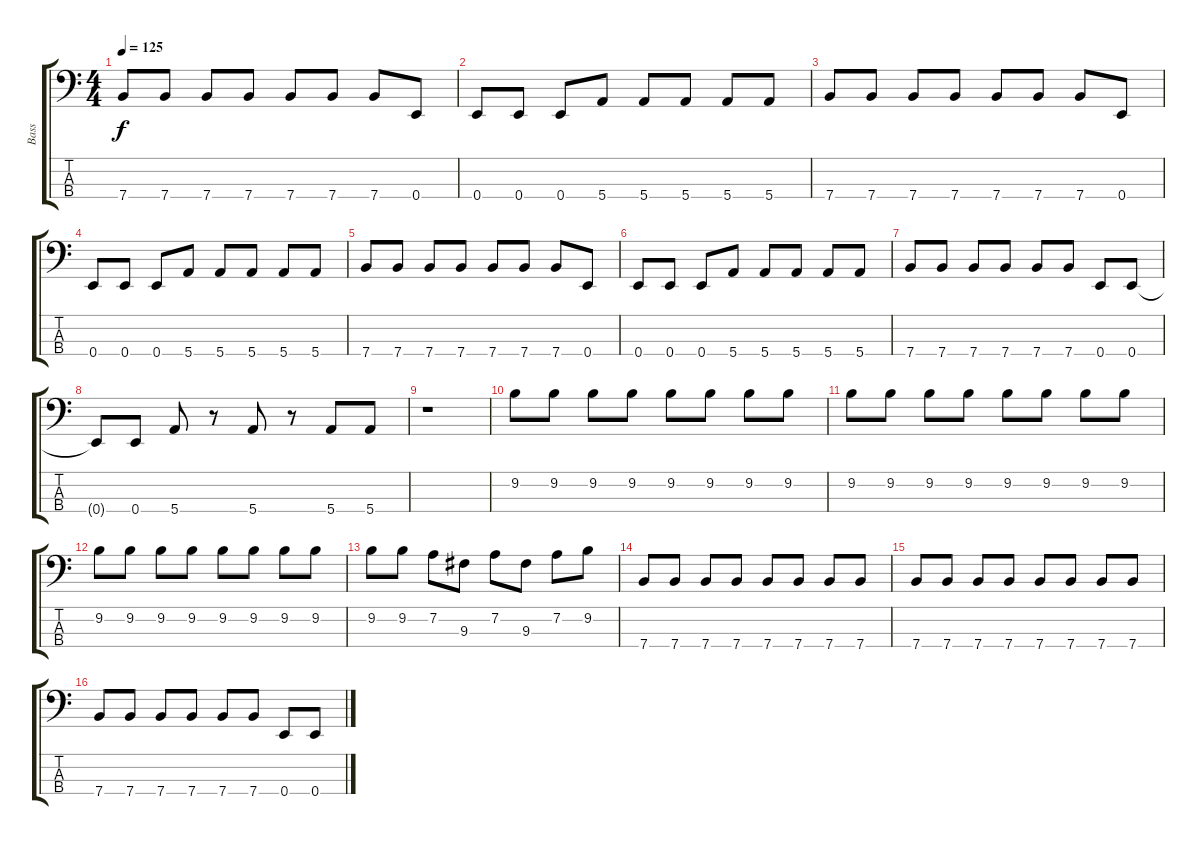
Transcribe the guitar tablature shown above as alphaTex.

\track ("Bass" "Bass") {instrument slapbass1}
\staff {score tabs}
\tuning (G2 D2 A1 E1) {hide}
\ts (4 4)
\tempo 125
\clef f4
\ks c
7.4.8{dy f} 7.4.8 7.4.8 7.4.8 7.4.8 7.4.8 7.4.8 0.4.8 |
0.4.8 0.4.8 0.4.8 5.4.8 5.4.8 5.4.8 5.4.8 5.4.8 |
7.4.8 7.4.8 7.4.8 7.4.8 7.4.8 7.4.8 7.4.8 0.4.8 |
0.4.8 0.4.8 0.4.8 5.4.8 5.4.8 5.4.8 5.4.8 5.4.8 |
7.4.8 7.4.8 7.4.8 7.4.8 7.4.8 7.4.8 7.4.8 0.4.8 |
0.4.8 0.4.8 0.4.8 5.4.8 5.4.8 5.4.8 5.4.8 5.4.8 |
7.4.8 7.4.8 7.4.8 7.4.8 7.4.8 7.4.8 0.4.8 0.4.8 |
0.4{t}.8 0.4.8 5.4.8 r.8 5.4.8 r.8 5.4.8 5.4.8 |
r.1 |
9.2.8 9.2.8 9.2.8 9.2.8 9.2.8 9.2.8 9.2.8 9.2.8 |
9.2.8 9.2.8 9.2.8 9.2.8 9.2.8 9.2.8 9.2.8 9.2.8 |
9.2.8 9.2.8 9.2.8 9.2.8 9.2.8 9.2.8 9.2.8 9.2.8 |
9.2.8 9.2.8 7.2.8 9.3.8 7.2.8 9.3.8 7.2.8 9.2.8 |
7.4.8 7.4.8 7.4.8 7.4.8 7.4.8 7.4.8 7.4.8 7.4.8 |
7.4.8 7.4.8 7.4.8 7.4.8 7.4.8 7.4.8 7.4.8 7.4.8 |
7.4.8 7.4.8 7.4.8 7.4.8 7.4.8 7.4.8 0.4.8 0.4.8
